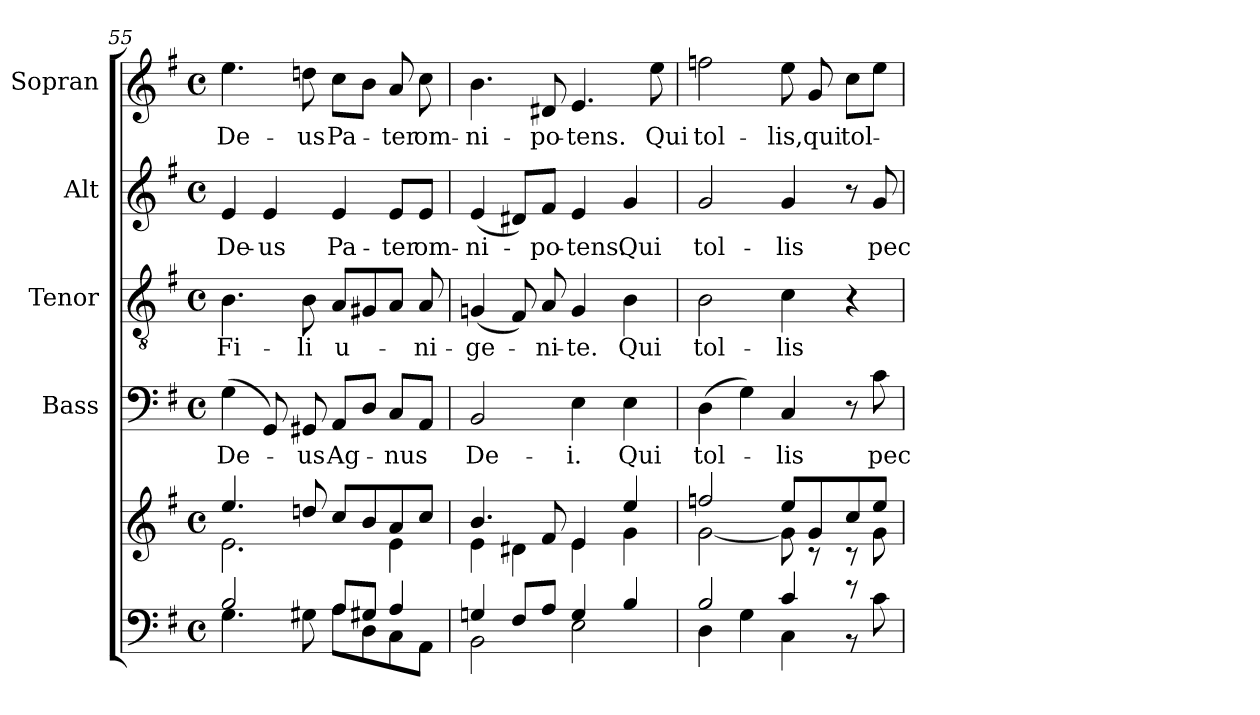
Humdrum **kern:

**kern	**kern	**kern	**text	**kern	**text	**kern	**text	**kern	**text
*part5	*part5	*part4	*part4	*part3	*part3	*part2	*part2	*part1	*part1
*staff6	*staff5	*staff4	*staff4	*staff3	*staff3	*staff2	*staff2	*staff1	*staff1
*	*	*I"Bass	*	*I"Tenor	*	*I"Alt	*	*I"Sopran	*
*	*	*I'B	*	*I'T	*	*I'A	*	*I'S	*
*clefF4	*clefG2	*clefF4	*	*clefGv2	*	*clefG2	*	*clefG2	*
*k[f#]	*k[f#]	*k[f#]	*	*k[f#]	*	*k[f#]	*	*k[f#]	*
*G:	*G:	*G:	*	*G:	*	*G:	*	*G:	*
*M4/4	*M4/4	*M4/4	*	*M4/4	*	*M4/4	*	*M4/4	*
*met(c)	*met(c)	*met(c)	*	*met(c)	*	*met(c)	*	*met(c)	*
=55	=55	=55	=55	=55	=55	=55	=55	=55	=55
*^	*^	*	*	*	*	*	*	*	*
!	!	!	!	!	!LO:LY:b	!	!LO:LY:b	!	!LO:LY:b	!	!LO:LY:b
2B/	4.G\	4.ee/	2.e\	(>4G\	De-	4.B\	Fi-	4e/	De-	4.ee\	De-
!	!	!	!	!	!	!	!	!	!LO:LY:b	!	!
.	.	.	.	8GG/)	.	.	.	4e/	-us	.	.
!	!	!	!	!	!LO:LY:b	!	!LO:LY:b	!	!	!	!LO:LY:b
.	8G#X\	8ddn/	.	8GG#X/	-us	8B\	-li	.	.	8ddn\	-us
!	!	!	!	!	!LO:LY:b	!	!LO:LY:b	!	!LO:LY:b	!	!LO:LY:b
8A/L	8A\L	8cc/L	.	8AA/L	Ag-	8A/L	u-	4e/	Pa-	8cc\L	Pa-
8G#X/J	8D\	8b/	.	8D/J	.	8G#X/	.	.	.	8b\J	.
!	!	!	!	!	!LO:LY:b	!	!	!	!LO:LY:b	!	!LO:LY:b
4A/	8C\	8a/	4e\	8C/L	-nus	8A/J	.	8e/L	-ter	8a/	-ter
!	!	!	!	!	!	!	!LO:LY:b	!	!LO:LY:b	!	!LO:LY:b
.	8AA\J	8cc/J	.	8AA/J	.	8A/	-ni-	8e/J	om-	8cc\	om-
=56	=56	=56	=56	=56	=56	=56	=56	=56	=56	=56	=56
!	!	!	!	!	!LO:LY:b	!	!LO:LY:b	!	!LO:LY:b	!	!LO:LY:b
4Gn/	2BB\	4.b/	4e\	2BB/	De-	(<4Gn/	-ge-	(<4e/	-ni-	4.b\	-ni-
8F#/L	.	.	4d#X\	.	.	8F#/)	.	8d#X/L)	.	.	.
!	!	!	!	!	!	!	!LO:LY:b	!	!LO:LY:b	!	!LO:LY:b
8A/J	.	8f#/	.	.	.	8A/	-ni-	8f#/J	-po-	8d#X/	-po-
!	!	!	!	!	!LO:LY:b	!	!LO:LY:b	!	!LO:LY:b	!	!LO:LY:b
4G/	2E\	4e/	4e\	4E\	-i.	4G/	-te.	4e/	-tens.	4.e/	-tens.
!	!	!	!	!	!LO:LY:b	!	!LO:LY:b	!	!LO:LY:b	!	!
4B/	.	4ee/	4g\	4E\	Qui	4B\	Qui	4g/	Qui	.	.
!	!	!	!	!	!	!	!	!	!	!	!LO:LY:b
.	.	.	.	.	.	.	.	.	.	8ee\	Qui
!!LO:LB:g=z
=57	=57	=57	=57	=57	=57	=57	=57	=57	=57	=57	=57
!	!	!	!	!	!LO:LY:b	!	!LO:LY:b	!	!LO:LY:b	!	!LO:LY:b
2B/	4D\	2ffn/	[<2g\	(>4D\	tol-	2B\	tol-	2g/	tol-	2ffn\	tol-
.	4G\	.	.	4G\)	.	.	.	.	.	.	.
!	!	!	!	!	!LO:LY:b	!	!LO:LY:b	!	!LO:LY:b	!	!LO:LY:b
4c/	4C\	8ee/L	8g\]	4C/	-lis	4c\	-lis	4g/	-lis	8ee\	-lis,
!	!	!	!	!	!	!	!	!	!	!	!LO:LY:b
.	.	8g/	8rc	.	.	.	.	.	.	8g/	qui
!	!	!	!	!	!	!	!	!	!	!	!LO:LY:b
8r	8r	8cc/	8rc	8r	.	4r	.	8r	.	8cc\L	tol-
!	!	!	!	!	!LO:LY:b	!	!	!	!LO:LY:b	!	!
8ryy	8c\	8ee/J	8g\	8c\	pec-	.	.	8g/	pec-	8ee\J	.
*v	*v	*	*	*	*	*	*	*	*	*	*
*	*v	*v	*	*	*	*	*	*	*	*
=	=	=	=	=	=	=	=	=	=
*-	*-	*-	*-	*-	*-	*-	*-	*-	*-
